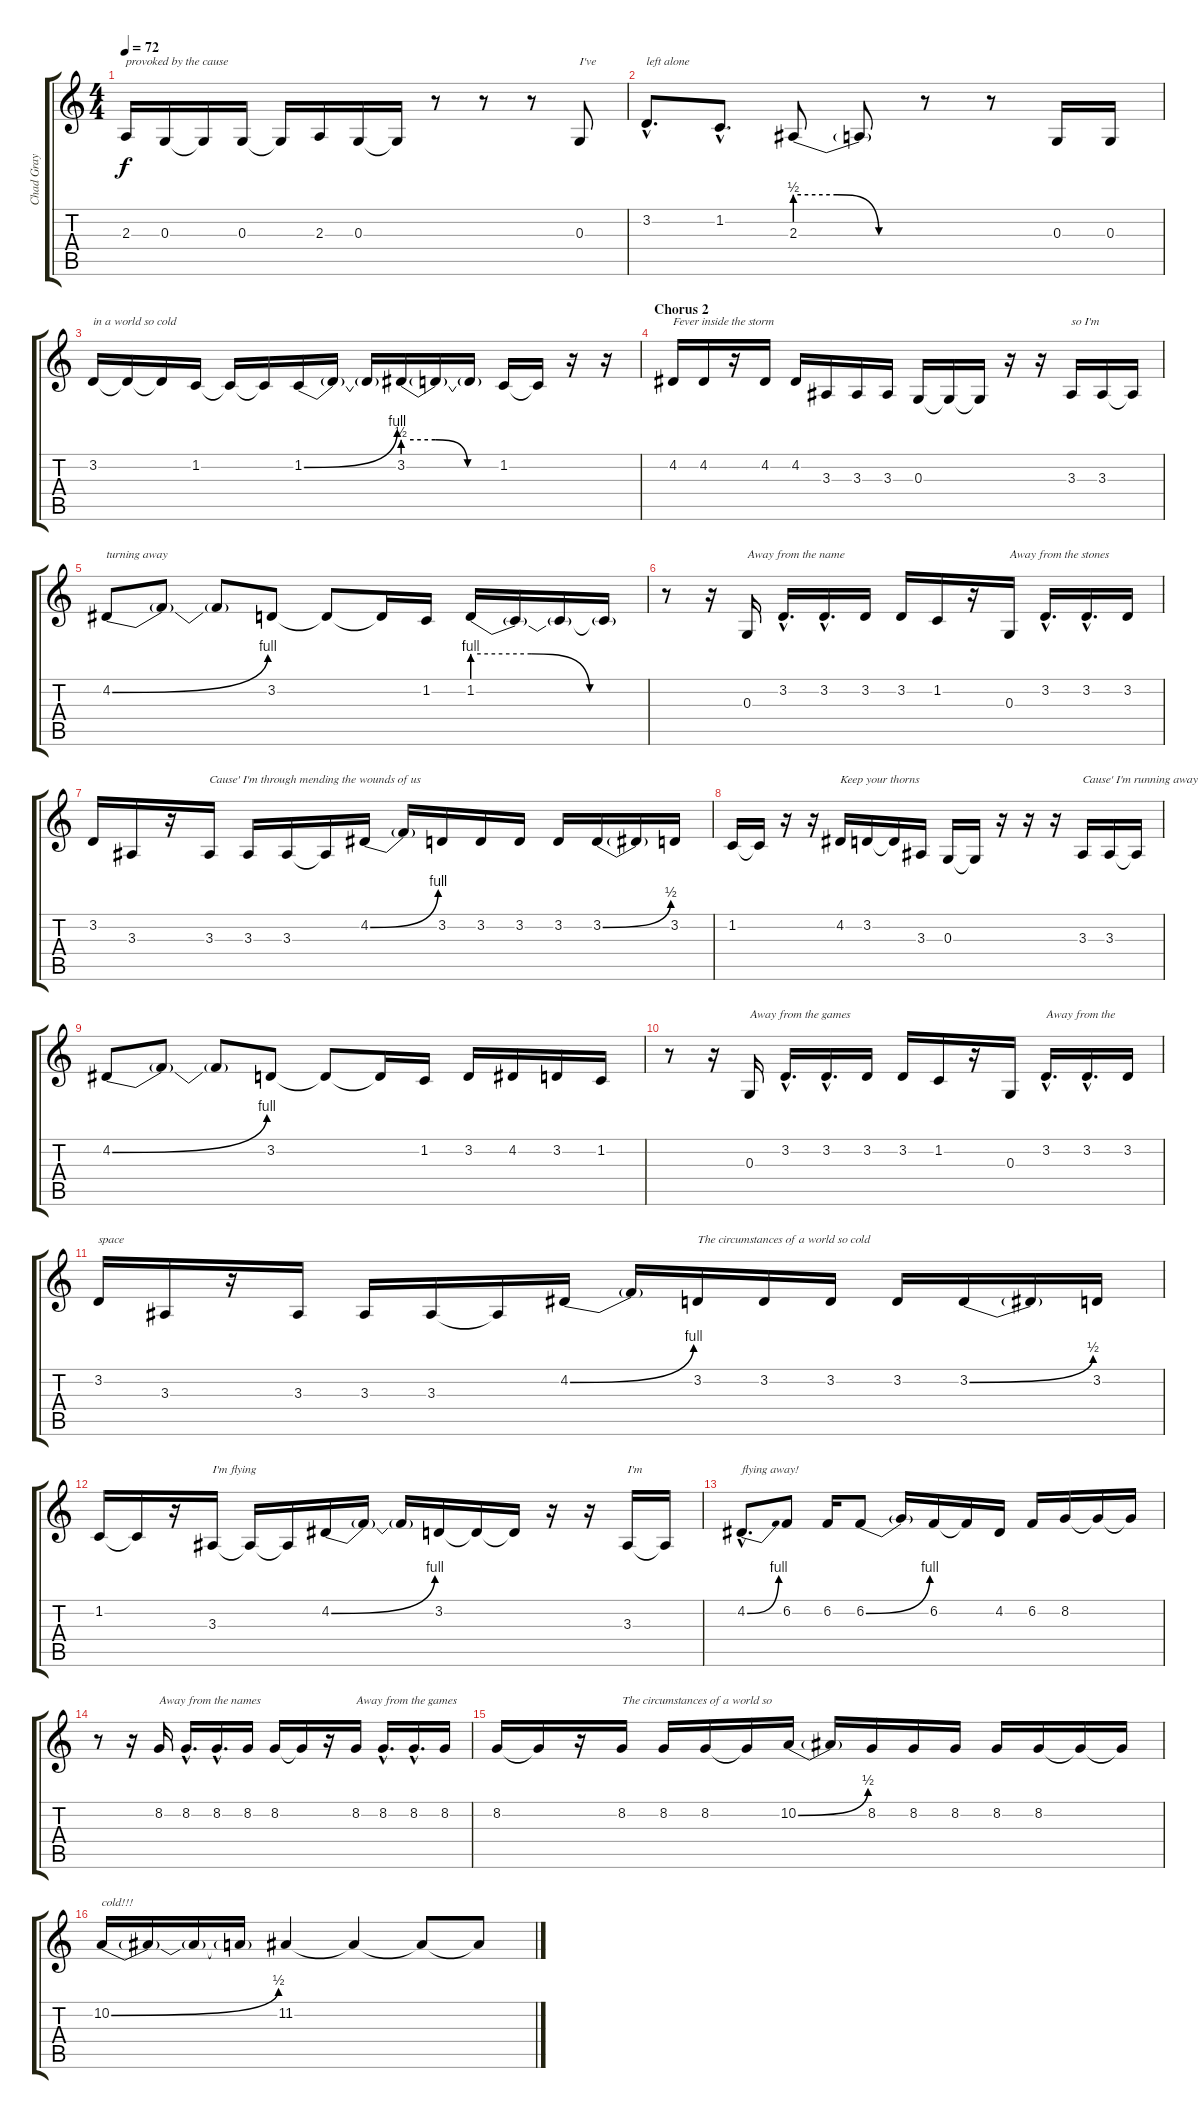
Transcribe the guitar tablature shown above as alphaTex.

\track ("Chad Gray \"Chüd\" (Vocals)" "Chad Gray ") {instrument harmonica}
\staff {score tabs}
\tuning (E4 B3 G3 D3 A2 E2) {hide}
\ts (4 4)
\tempo 72
\clef g2
\ks c
2.3.16{txt "provoked by the cause" dy f} 0.3.16 0.3{t}.16 0.3.16 0.3{t}.16 2.3.16 0.3.16 0.3{t}.16 r.8 r.8 r.8 0.3.8{txt "I've"} |
3.2{hac}.8{d txt "left alone"} 1.2{hac}.8{d} 2.3{be (custom 0 2 20 2 40 0 60 0)}.8 2.3{t}.8 r.8 r.8 0.3.16 0.3.16 |
3.2.16{txt "in a world so cold"} 3.2{t}.16 3.2{t}.16 1.2.16 1.2{t}.16 1.2{t}.16 1.2{be (bend 0 0 60 4)}.16 1.2{t}.16 1.2{t}.16 3.2{be (custom 0 2 20 2 40 0 60 0)}.16 3.2{t}.16 3.2{t}.16 1.2.16 1.2{t}.16 r.16 r.16 |
\section ("" "Chorus 2")
4.2.16{txt "Fever inside the storm"} 4.2.16 r.16 4.2.16 4.2.16 3.3.16 3.3.16 3.3.16 0.3.16 0.3{t}.16 0.3{t}.16 r.16 r.16 3.3.16{txt "so I'm"} 3.3.16 3.3{t}.16 |
4.2{be (bend 0 0 60 4)}.8{txt "turning away"} 4.2{t}.8 4.2{t}.8 3.2.8 3.2{t}.8 3.2{t}.16 1.2.16 1.2{be (custom 0 4 20 4 40 0 60 0)}.16 1.2{t}.16 1.2{t}.16 1.2{t}.16 |
r.8 r.16 0.3.16{txt "Away from the name"} 3.2{hac}.16{d} 3.2{hac}.16{d} 3.2.16 3.2.16 1.2.16 r.16 0.3.16{txt "Away from the stones"} 3.2{hac}.16{d} 3.2{hac}.16{d} 3.2.16 |
3.2.16 3.3.16 r.16 3.3.16{txt "Cause' I'm through mending the wounds of us"} 3.3.16 3.3.16 3.3{t}.16 4.2{be (bend 0 0 60 4)}.16 4.2{t}.16 3.2.16 3.2.16 3.2.16 3.2.16 3.2{be (bend 0 0 60 2)}.16 3.2{t}.16 3.2.16 |
1.2.16 1.2{t}.16 r.16 r.16 4.2.16{txt "Keep your thorns"} 3.2.16 3.2{t}.16 3.3.16 0.3.16 0.3{t}.16 r.16 r.16 r.16 3.3.16{txt "Cause' I'm running away"} 3.3.16 3.3{t}.16 |
4.2{be (bend 0 0 60 4)}.8 4.2{t}.8 4.2{t}.8 3.2.8 3.2{t}.8 3.2{t}.16 1.2.16 3.2.16 4.2.16 3.2.16 1.2.16 |
r.8 r.16 0.3.16{txt "Away from the games"} 3.2{hac}.16{d} 3.2{hac}.16{d} 3.2.16 3.2.16 1.2.16 r.16 0.3.16 3.2{hac}.16{d txt "Away from the"} 3.2{hac}.16{d} 3.2.16 |
3.2.16{txt "space"} 3.3.16 r.16 3.3.16 3.3.16 3.3.16 3.3{t}.16 4.2{be (bend 0 0 60 4)}.16 4.2{t}.16 3.2.16{txt "The circumstances of a world so cold"} 3.2.16 3.2.16 3.2.16 3.2{be (bend 0 0 60 2)}.16 3.2{t}.16 3.2.16 |
1.2.16 1.2{t}.16 r.16 3.3.16{txt "I'm flying"} 3.3{t}.16 3.3{t}.16 4.2{be (bend 0 0 60 4)}.16 4.2{t}.16 4.2{t}.16 3.2.16 3.2{t}.16 3.2{t}.16 r.16 r.16 3.3.16{txt "I'm"} 3.3{t}.16 |
4.2{be (bend 0 0 60 4) hac}.8{d txt "flying away!"} 6.2.8 6.2.16 6.2{be (bend 0 0 60 4)}.8 6.2{t}.16 6.2.16 6.2{t}.16 4.2.16 6.2.16 8.2.16 8.2{t}.16 8.2{t}.16 |
r.8 r.16 8.2.16{txt "Away from the names"} 8.2{hac}.16{d} 8.2{hac}.16{d} 8.2.16 8.2.16 8.2{t}.16 r.16 8.2.16{txt "Away from the games"} 8.2{hac}.16{d} 8.2{hac}.16{d} 8.2.16 |
8.2.16 8.2{t}.16 r.16 8.2.16{txt "The circumstances of a world so"} 8.2.16 8.2.16 8.2{t}.16 10.2{be (bend 0 0 60 2)}.16 10.2{t}.16 8.2.16 8.2.16 8.2.16 8.2.16 8.2.16 8.2{t}.16 8.2{t}.16 |
10.2{be (bend 0 0 60 2)}.16{txt "cold!!!"} 10.2{t}.16 10.2{t}.16 10.2{t}.16 11.2.4 11.2{t}.4 11.2{t}.8 11.2{t}.8
